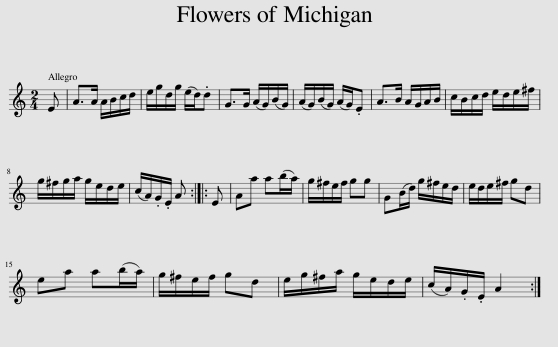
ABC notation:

X:1
L:1/8
M:2/4
I:linebreak $
K:C
V:1 treble
V:1
 E | A>A A/B/c/d/ | e/g/d/g/ (e/d/).d | G>G (A/G/)(B/G/) | (A/G/)(B/G/) (A/G/).E | %5
 A>B A/G/A/B/ | c/B/c/d/ e/d/e/^f/ |$ g/^f/g/a/ g/e/d/e/ | (c/A/).G/.E/ A :: E | %10
 Aa a(b/a/) | g/^f/e/f/ gg | G(B/d/) g/^f/e/d/ | e/d/e/^f/ gd |$ ea a(b/a/) | %15
 g/^f/e/f/ gd | e/g/^f/a/ g/e/d/e/ | (c/A/).G/.E/ A2 :| %18
